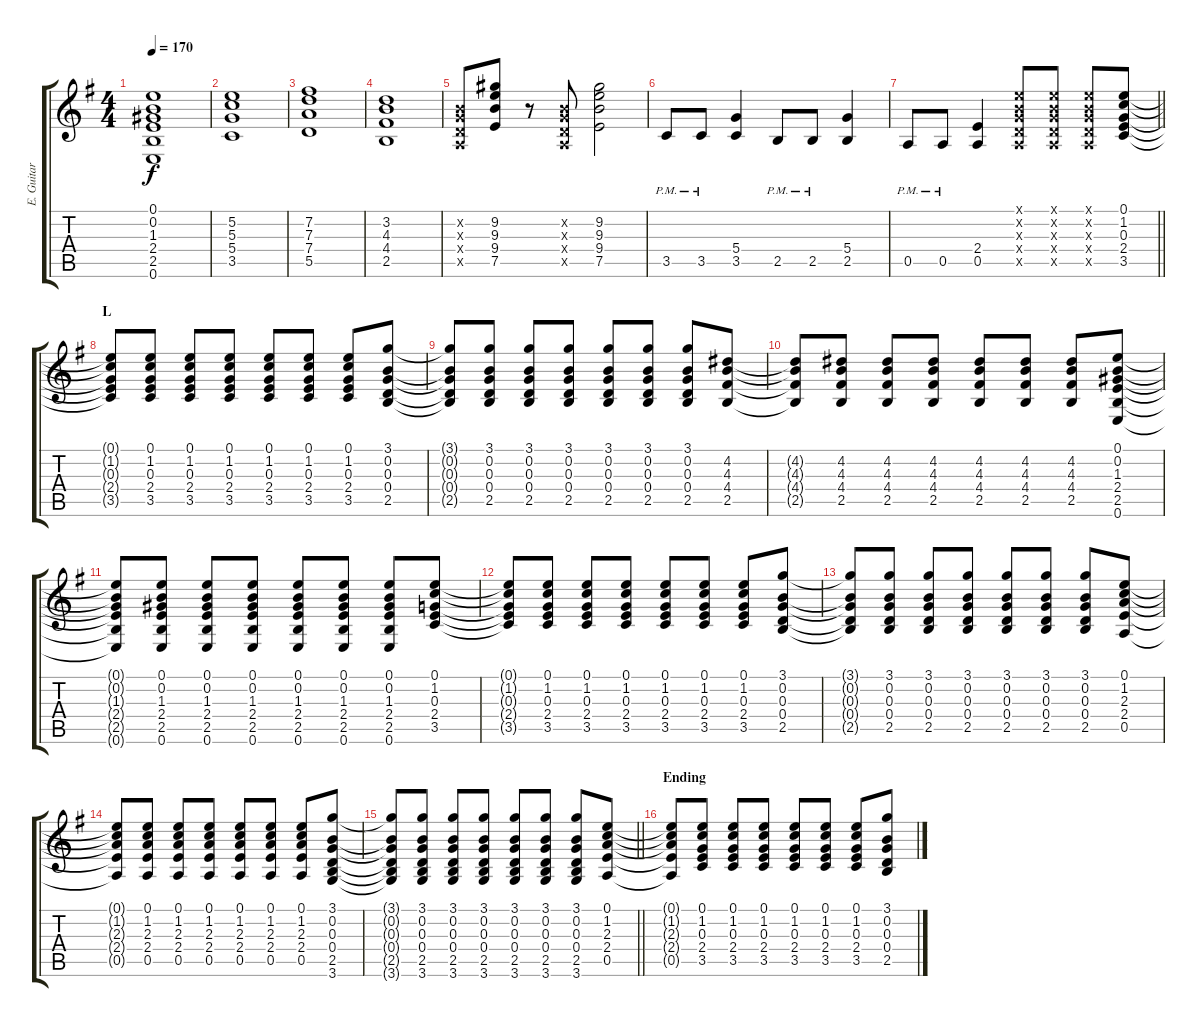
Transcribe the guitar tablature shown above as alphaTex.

\track ("E. Guitar I" "E. Guitar ") {instrument overdrivenguitar}
\staff {score tabs}
\tuning (E4 B3 G3 D3 A2 E2) {hide}
\ts (4 4)
\tempo 170
\clef g2
\ks g
(0.1 0.2 1.3 2.4 2.5 0.6).1{dy f} |
(5.2 5.3 5.4 3.5).1 |
(7.2 7.3 7.4 5.5).1 |
(3.2 4.3 4.4 2.5).1 |
(0.2{x} 0.3{x} 0.4{x} 0.5{x}).8 (9.2 9.3 9.4 7.5).8 r.8 (0.2{x} 0.3{x} 0.4{x} 0.5{x}).8 (9.2 9.3 9.4 7.5).2 |
3.5{pm}.8 3.5{pm}.8 (5.4 3.5).4 2.5{pm}.8 2.5{pm}.8 (5.4 2.5).4 |
\barLineRight lightlight
0.5{pm}.8 0.5{pm}.8 (2.4 0.5).4 (0.1{x} 0.2{x} 0.3{x} 0.4{x} 0.5{x}).8 (0.1{x} 0.2{x} 0.3{x} 0.4{x} 0.5{x}).8 (0.1{x} 0.2{x} 0.3{x} 0.4{x} 0.5{x}).8 (0.1 1.2 0.3 2.4 3.5).8 |
\section ("" "L")
(0.1{t} 1.2{t} 0.3{t} 2.4{t} 3.5{t}).8 (0.1 1.2 0.3 2.4 3.5).8 (0.1 1.2 0.3 2.4 3.5).8 (0.1 1.2 0.3 2.4 3.5).8 (0.1 1.2 0.3 2.4 3.5).8 (0.1 1.2 0.3 2.4 3.5).8 (0.1 1.2 0.3 2.4 3.5).8 (3.1 0.2 0.3 0.4 2.5).8 |
(3.1{t} 0.2{t} 0.3{t} 0.4{t} 2.5{t}).8 (3.1 0.2 0.3 0.4 2.5).8 (3.1 0.2 0.3 0.4 2.5).8 (3.1 0.2 0.3 0.4 2.5).8 (3.1 0.2 0.3 0.4 2.5).8 (3.1 0.2 0.3 0.4 2.5).8 (3.1 0.2 0.3 0.4 2.5).8 (4.2 4.3 4.4 2.5).8 |
(4.2{t} 4.3{t} 4.4{t} 2.5{t}).8 (4.2 4.3 4.4 2.5).8 (4.2 4.3 4.4 2.5).8 (4.2 4.3 4.4 2.5).8 (4.2 4.3 4.4 2.5).8 (4.2 4.3 4.4 2.5).8 (4.2 4.3 4.4 2.5).8 (0.1 0.2 1.3 2.4 2.5 0.6).8 |
(0.1{t} 0.2{t} 1.3{t} 2.4{t} 2.5{t} 0.6{t}).8 (0.1 0.2 1.3 2.4 2.5 0.6).8 (0.1 0.2 1.3 2.4 2.5 0.6).8 (0.1 0.2 1.3 2.4 2.5 0.6).8 (0.1 0.2 1.3 2.4 2.5 0.6).8 (0.1 0.2 1.3 2.4 2.5 0.6).8 (0.1 0.2 1.3 2.4 2.5 0.6).8 (0.1 1.2 0.3 2.4 3.5).8 |
(0.1{t} 1.2{t} 0.3{t} 2.4{t} 3.5{t}).8 (0.1 1.2 0.3 2.4 3.5).8 (0.1 1.2 0.3 2.4 3.5).8 (0.1 1.2 0.3 2.4 3.5).8 (0.1 1.2 0.3 2.4 3.5).8 (0.1 1.2 0.3 2.4 3.5).8 (0.1 1.2 0.3 2.4 3.5).8 (3.1 0.2 0.3 0.4 2.5).8 |
(3.1{t} 0.2{t} 0.3{t} 0.4{t} 2.5{t}).8 (3.1 0.2 0.3 0.4 2.5).8 (3.1 0.2 0.3 0.4 2.5).8 (3.1 0.2 0.3 0.4 2.5).8 (3.1 0.2 0.3 0.4 2.5).8 (3.1 0.2 0.3 0.4 2.5).8 (3.1 0.2 0.3 0.4 2.5).8 (0.1 1.2 2.3 2.4 0.5).8 |
(0.1{t} 1.2{t} 2.3{t} 2.4{t} 0.5{t}).8 (0.1 1.2 2.3 2.4 0.5).8 (0.1 1.2 2.3 2.4 0.5).8 (0.1 1.2 2.3 2.4 0.5).8 (0.1 1.2 2.3 2.4 0.5).8 (0.1 1.2 2.3 2.4 0.5).8 (0.1 1.2 2.3 2.4 0.5).8 (3.1 0.2 0.3 0.4 2.5 3.6).8 |
\barLineRight lightlight
(3.1{t} 0.2{t} 0.3{t} 0.4{t} 2.5{t} 3.6{t}).8 (3.1 0.2 0.3 0.4 2.5 3.6).8 (3.1 0.2 0.3 0.4 2.5 3.6).8 (3.1 0.2 0.3 0.4 2.5 3.6).8 (3.1 0.2 0.3 0.4 2.5 3.6).8 (3.1 0.2 0.3 0.4 2.5 3.6).8 (3.1 0.2 0.3 0.4 2.5 3.6).8 (0.1 1.2 2.3 2.4 0.5).8 |
\section ("" "Ending")
(0.1{t} 1.2{t} 2.3{t} 2.4{t} 0.5{t}).8 (0.1 1.2 0.3 2.4 3.5).8 (0.1 1.2 0.3 2.4 3.5).8 (0.1 1.2 0.3 2.4 3.5).8 (0.1 1.2 0.3 2.4 3.5).8 (0.1 1.2 0.3 2.4 3.5).8 (0.1 1.2 0.3 2.4 3.5).8 (3.1 0.2 0.3 0.4 2.5).8
